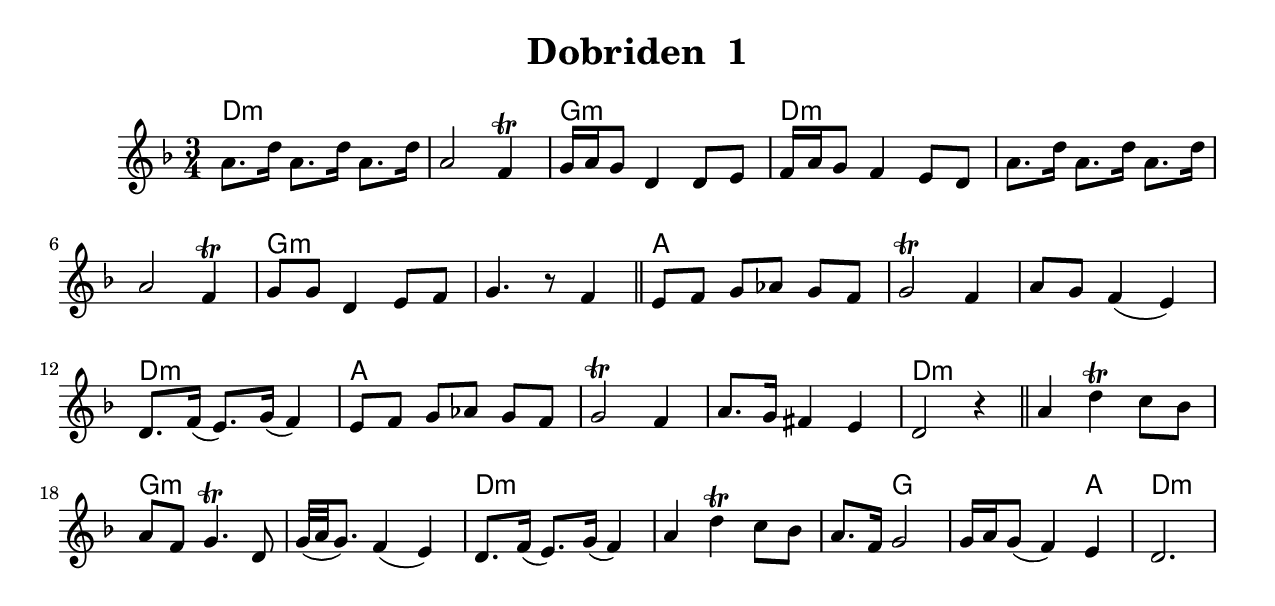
\version "2.18.0"
\include "english.ly"
\paper{
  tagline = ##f
  print-all-headers = ##t
  #(set-paper-size "letter")
}
date = #(strftime "%d-%m-%Y" (localtime (current-time)))

%\markup{ \italic{ " Updated " \date  }  }

%\markup{ Got something to say? }

global = {
  \clef treble
  \key d \minor
  \time 3/4
  \set Score.markFormatter = #format-mark-box-alphabet
}

%#################################### Melody ########################
melody = \relative c'' {
  \global
  %\partial 16*3 a16 d f   %lead in notes
  a8. d16 a8. d16 a8. d16
  a2 f4 \trill
  g16 a g8 d4 d8 e|
  f16 a g8 f4 e8 d

  a'8. d16 a8. d16 a8. d16
  a2 f4 \trill
  g8 g d4 e8 f|
  g4. r8 f4 \bar "||"
  e8 [f] g [af] g [f]|
  g2 \trill f4
  a8 g f4(e)

  d8. f16(e8.) g16(f4)| %kvetch

  e8 [f] g [af] g [f]|
  g2 \trill f4
  a8. g16 fs4 e
  d2 r4 \bar"||"

  a'4 d\trill c8 bf|
  a8 f g4.\trill d8
  g32(a g8.) f4(e)|
  d8. f16(e8.) g16(f4)| %kvetch

  a4 d\trill c8 bf|
  a8. f16 g2|
  g16 a g8(f4) e
  d2.
}
%################################# Lyrics #####################
%\addlyrics{  }
%################################# Chords #######################
harmonies = \chordmode {
  d4*6:m
  g4*3:m
  d4*9:m
  g4*6:m
  %bar
  a4*9
  d4*3:m
  a4*9
  d4*6:m
  %bar
  g4*6:m
  d4*7:m
  g4*4
  a4
  d4*3:m

}

\score {
  <<
    \new ChordNames {
      \set chordChanges = ##t
      \harmonies
    }
    \new Staff
    \melody
  >>
  \header{
    title= "Dobriden  1"
    subtitle=""
    composer= ""
    instrument =""
    arranger= ""
  }
  \layout{indent = 1.0\cm}
  \midi {
    \tempo 4 = 120

    % \midi { }
  }
}
%{
% more verses:
\markup{}
\markup {
  \fill-line {
    \hspace #0.1 % distance from left margin
    \column {
      \line { "1."
	\column {
	  ""
	}
      }
      \hspace #0.2 % vertical distance between verses
      \line { "2."
	\column {
	 ""
	}
      }
    }
    \hspace #0.1  % horiz. distance between columns
    \column {
      \line { "3."
	\column {
	  ""
	}
      }
      \hspace #0.2 % distance between verses
      \line { "4."
	\column {
	 ""
	}
      }
    }
    \hspace #0.1 % distance to right margin
  }
}

%}
